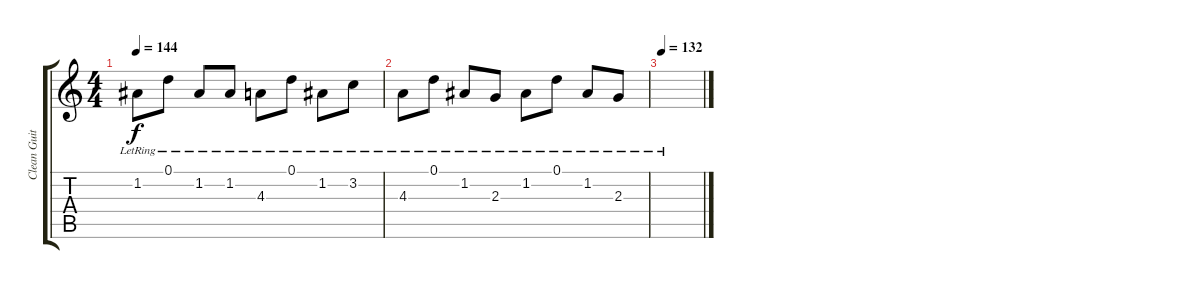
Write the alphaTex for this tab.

\track ("Clean Guitar" "Clean Guit") {instrument electricguitarjazz}
\staff {score tabs}
\tuning (D4 A3 F3 C3 G2 C2) {hide}
\ts (4 4)
\tempo 144
\clef g2
\ks c
1.2{lr}.8{dy f} 0.1{lr}.8 1.2{lr}.8 1.2{lr}.8 4.3{lr}.8 0.1{lr}.8 1.2{lr}.8 3.2{lr}.8 |
4.3{lr}.8 0.1{lr}.8 1.2{lr}.8 2.3{lr}.8 1.2{lr}.8 0.1{lr}.8 1.2{lr}.8 2.3{lr}.8 |
\tempo 132
